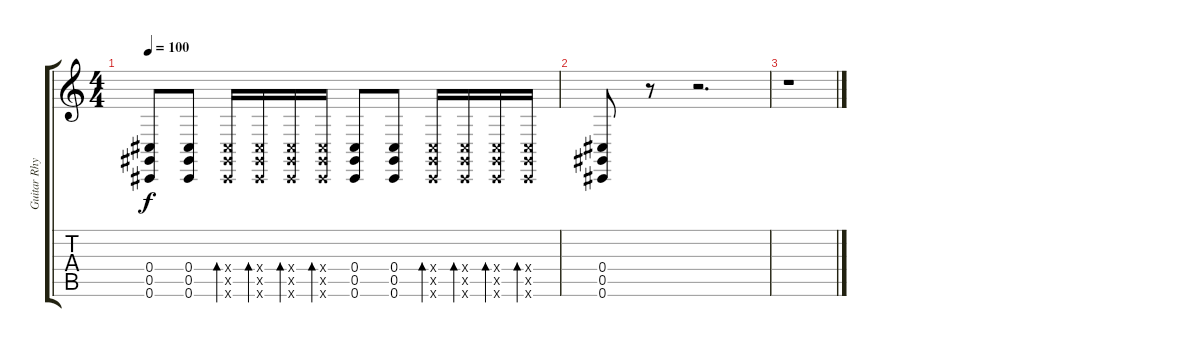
\track ("Guitar Rhythm" "Guitar Rhy") {instrument lead2sawtooth}
\staff {score tabs}
\tuning (Eb4 Bb3 Gb3 Db3 Ab2 Db2) {hide}
\ts (4 4)
\tempo 100
\clef g2
\ks c
(0.4 0.5 0.6).8{dy f} (0.4 0.5 0.6).8 (0.4{x} 0.5{x} 0.6{x}).16{bd 60} (0.4{x} 0.5{x} 0.6{x}).16{bd 60} (0.4{x} 0.5{x} 0.6{x}).16{bd 60} (0.4{x} 0.5{x} 0.6{x}).16{bd 60} (0.4 0.5 0.6).8 (0.4 0.5 0.6).8 (0.4{x} 0.5{x} 0.6{x}).16{bd 60} (0.4{x} 0.5{x} 0.6{x}).16{bd 60} (0.4{x} 0.5{x} 0.6{x}).16{bd 60} (0.4{x} 0.5{x} 0.6{x}).16{bd 60} |
(0.4 0.5 0.6).8 r.8 r.2{d} |
r.1
